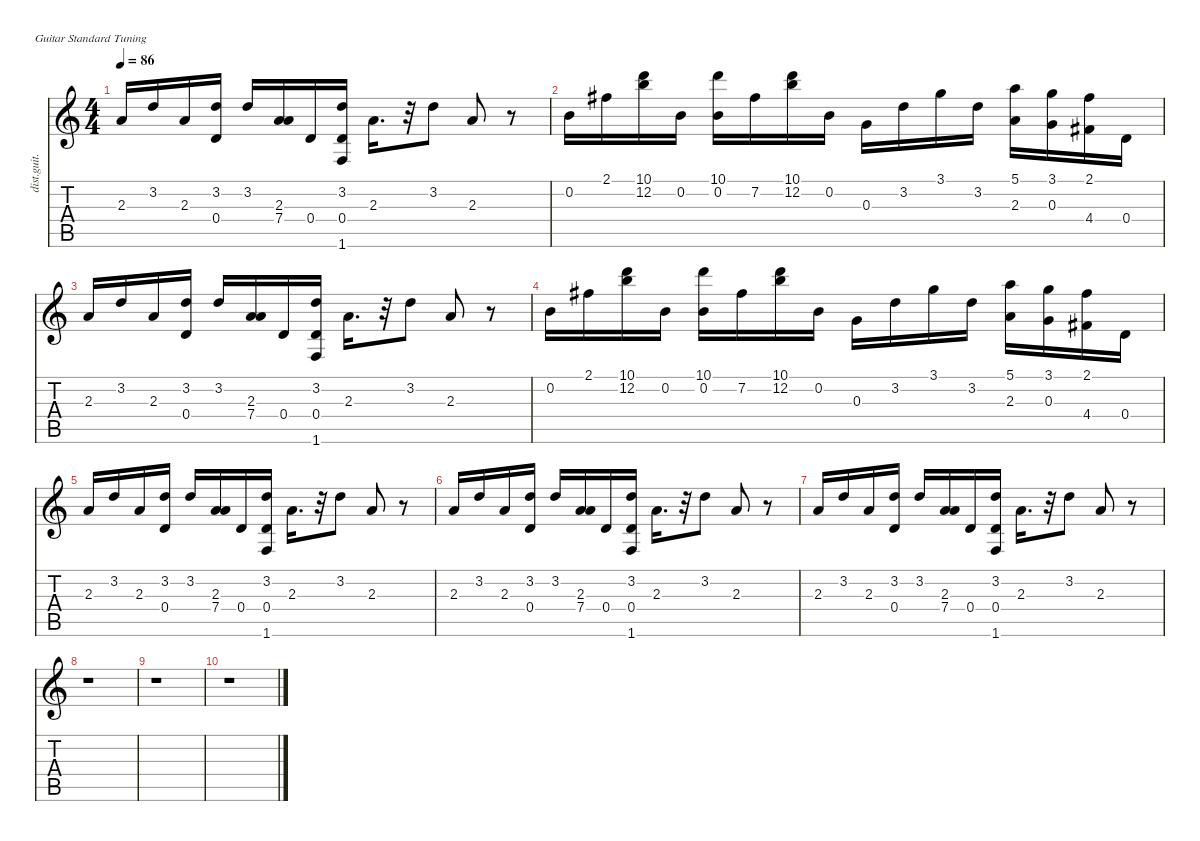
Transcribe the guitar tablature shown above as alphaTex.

\defaultSystemsLayout 4
\hideDynamics
\bracketExtendMode nobrackets
\otherSystemsTrackNameOrientation horizontal
\track ("Take a guess" "dist.guit.") {instrument distortionguitar}
\staff {score tabs}
\tuning (E4 B3 G3 D3 A2 E2)
\ts (4 4)
\tempo 86
\clef g2
\ks c
2.3.16{dy ff beam Up} 3.2.16{beam Up} 2.3.16{beam Up} (3.2 0.4).16{beam Up} 3.2.16{beam Up} (2.3 7.4).16{beam Up} 0.4.16{dy f beam Up} (3.2 0.4 1.6).16{beam Up} 2.3.16{d beam Down} r.32{beam Down} 3.2.8{dy ff beam Down} 2.3.8{dy fff beam Up} r.8{beam Up} |
0.2.16{dy f beam Down} 2.1{acc #}.16{beam Down} (10.1 12.2).16{dy ff beam Down} 0.2.16{dy f beam Down} (10.1 0.2).16{dy ff beam Down} 7.2{acc #}.16{dy f beam Down} (10.1 12.2).16{dy ff beam Down} 0.2.16{dy f beam Down} 0.3.16{beam Down} 3.2.16{beam Down} 3.1.16{dy ff beam Down} 3.2.16{beam Down} (5.1 2.3).16{dy f beam Down} (3.1 0.3).16{dy ff beam Down} (2.1{acc #} 4.4{acc #}).16{beam Down} 0.4.16{dy f beam Down} |
2.3.16{dy ff beam Up} 3.2.16{beam Up} 2.3.16{beam Up} (3.2 0.4).16{beam Up} 3.2.16{beam Up} (2.3 7.4).16{beam Up} 0.4.16{dy f beam Up} (3.2 0.4 1.6).16{beam Up} 2.3.16{d beam Down} r.32{beam Down} 3.2.8{dy ff beam Down} 2.3.8{dy fff beam Up} r.8{beam Up} |
0.2.16{dy f beam Down} 2.1{acc #}.16{beam Down} (10.1 12.2).16{dy ff beam Down} 0.2.16{dy f beam Down} (10.1 0.2).16{dy ff beam Down} 7.2{acc #}.16{dy f beam Down} (10.1 12.2).16{dy ff beam Down} 0.2.16{dy f beam Down} 0.3.16{beam Down} 3.2.16{beam Down} 3.1.16{dy ff beam Down} 3.2.16{beam Down} (5.1 2.3).16{dy f beam Down} (3.1 0.3).16{dy ff beam Down} (2.1{acc #} 4.4{acc #}).16{beam Down} 0.4.16{dy f beam Down} |
2.3.16{dy ff beam Up} 3.2.16{beam Up} 2.3.16{beam Up} (3.2 0.4).16{beam Up} 3.2.16{beam Up} (2.3 7.4).16{beam Up} 0.4.16{dy f beam Up} (3.2 0.4 1.6).16{beam Up} 2.3.16{d beam Down} r.32{beam Down} 3.2.8{dy ff beam Down} 2.3.8{dy fff beam Up} r.8{beam Up} |
2.3.16{dy ff beam Up} 3.2.16{beam Up} 2.3.16{beam Up} (3.2 0.4).16{beam Up} 3.2.16{beam Up} (2.3 7.4).16{beam Up} 0.4.16{dy f beam Up} (3.2 0.4 1.6).16{beam Up} 2.3.16{d beam Down} r.32{beam Down} 3.2.8{dy ff beam Down} 2.3.8{dy fff beam Up} r.8{beam Up} |
2.3.16{dy ff beam Up} 3.2.16{beam Up} 2.3.16{beam Up} (3.2 0.4).16{beam Up} 3.2.16{beam Up} (2.3 7.4).16{beam Up} 0.4.16{dy f beam Up} (3.2 0.4 1.6).16{beam Up} 2.3.16{d beam Down} r.32{beam Down} 3.2.8{dy ff beam Down} 2.3.8{dy fff beam Up} r.8{beam Up} |
r.1{beam Down} |
r.1{beam Down} |
r.1{beam Down}
